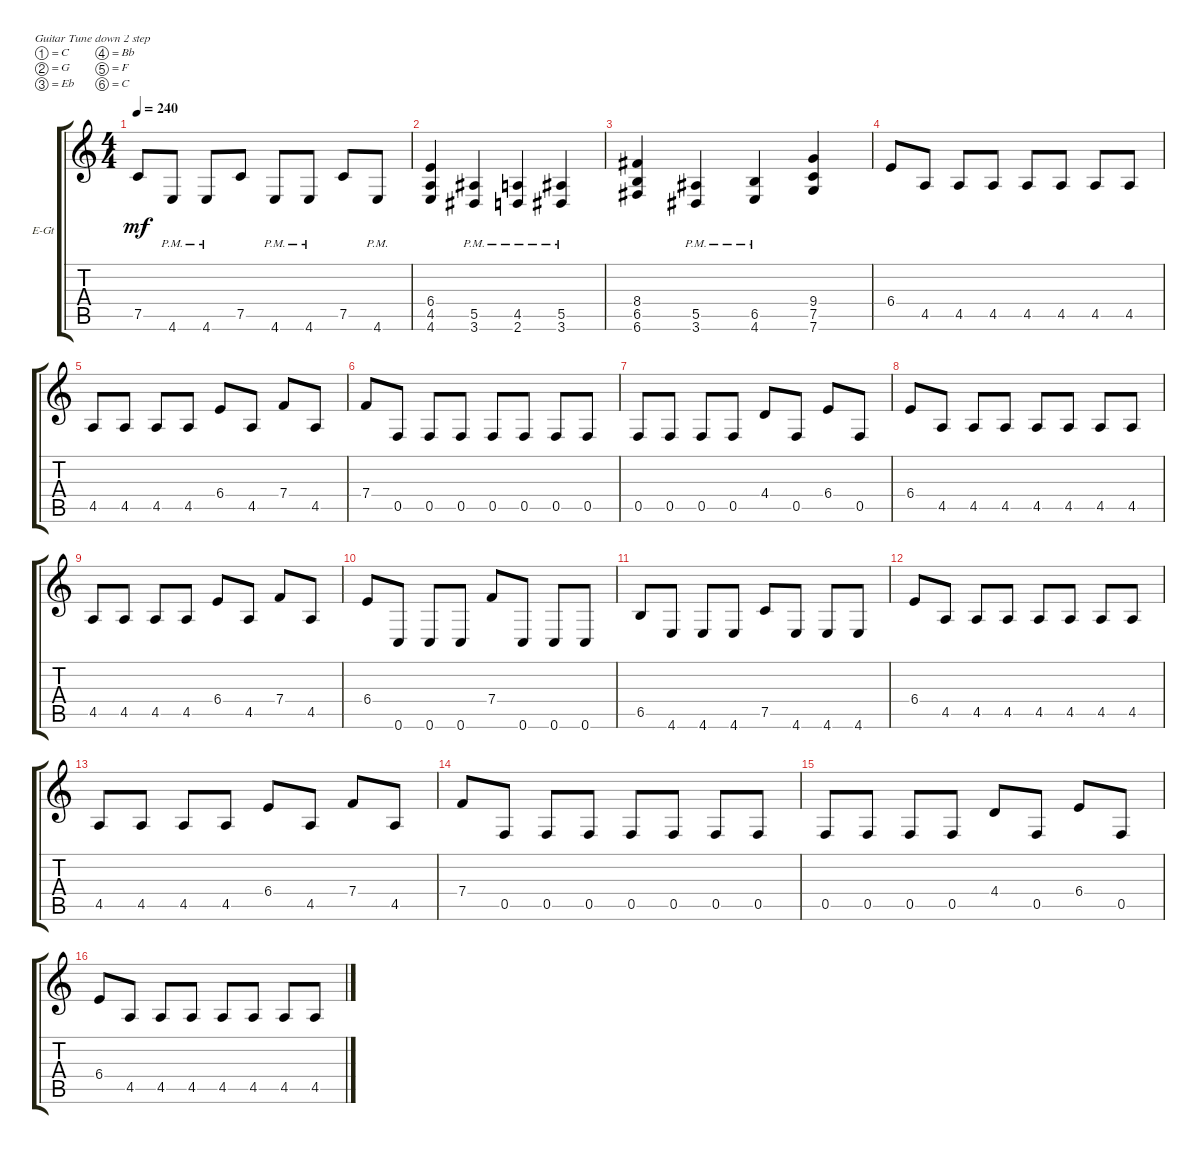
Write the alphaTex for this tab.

\defaultSystemsLayout 4
\bracketExtendMode groupsimilarinstruments
\firstSystemTrackNameOrientation horizontal
\otherSystemsTrackNameOrientation horizontal
\track ("Eschbach Rhythm" "E-Gt") {instrument overdrivenguitar}
\staff {score tabs}
\tuning (C4 G3 Eb3 Bb2 F2 C2)
\ts (4 4)
\tempo 240
\clef g2
\ks aminor
7.5.8{dy mf} 4.6{pm}.8 4.6{pm}.8 7.5.8 4.6{pm}.8 4.6{pm}.8 7.5.8 4.6{pm}.8 |
(6.4 4.5 4.6).4 (3.6{pm} 5.5{pm}).4 (2.6{pm} 4.5{pm}).4 (3.6{pm} 5.5{pm}).4 |
(6.5 6.6 8.4).4 (3.6{pm} 5.5{pm}).4 (4.6{pm} 6.5{pm}).4 (9.4 7.5 7.6).4 |
6.4.8 4.5.8 4.5.8 4.5.8 4.5.8 4.5.8 4.5.8 4.5.8 |
4.5.8 4.5.8 4.5.8 4.5.8 6.4.8 4.5.8 7.4.8 4.5.8 |
7.4.8 0.5.8 0.5.8 0.5.8 0.5.8 0.5.8 0.5.8 0.5.8 |
0.5.8 0.5.8 0.5.8 0.5.8 4.4.8 0.5.8 6.4.8 0.5.8 |
6.4.8 4.5.8 4.5.8 4.5.8 4.5.8 4.5.8 4.5.8 4.5.8 |
4.5.8 4.5.8 4.5.8 4.5.8 6.4.8 4.5.8 7.4.8 4.5.8 |
6.4.8 0.6.8 0.6.8 0.6.8 7.4.8 0.6.8 0.6.8 0.6.8 |
6.5.8 4.6.8 4.6.8 4.6.8 7.5.8 4.6.8 4.6.8 4.6.8 |
6.4.8 4.5.8 4.5.8 4.5.8 4.5.8 4.5.8 4.5.8 4.5.8 |
4.5.8 4.5.8 4.5.8 4.5.8 6.4.8 4.5.8 7.4.8 4.5.8 |
7.4.8 0.5.8 0.5.8 0.5.8 0.5.8 0.5.8 0.5.8 0.5.8 |
0.5.8 0.5.8 0.5.8 0.5.8 4.4.8 0.5.8 6.4.8 0.5.8 |
6.4.8 4.5.8 4.5.8 4.5.8 4.5.8 4.5.8 4.5.8 4.5.8
